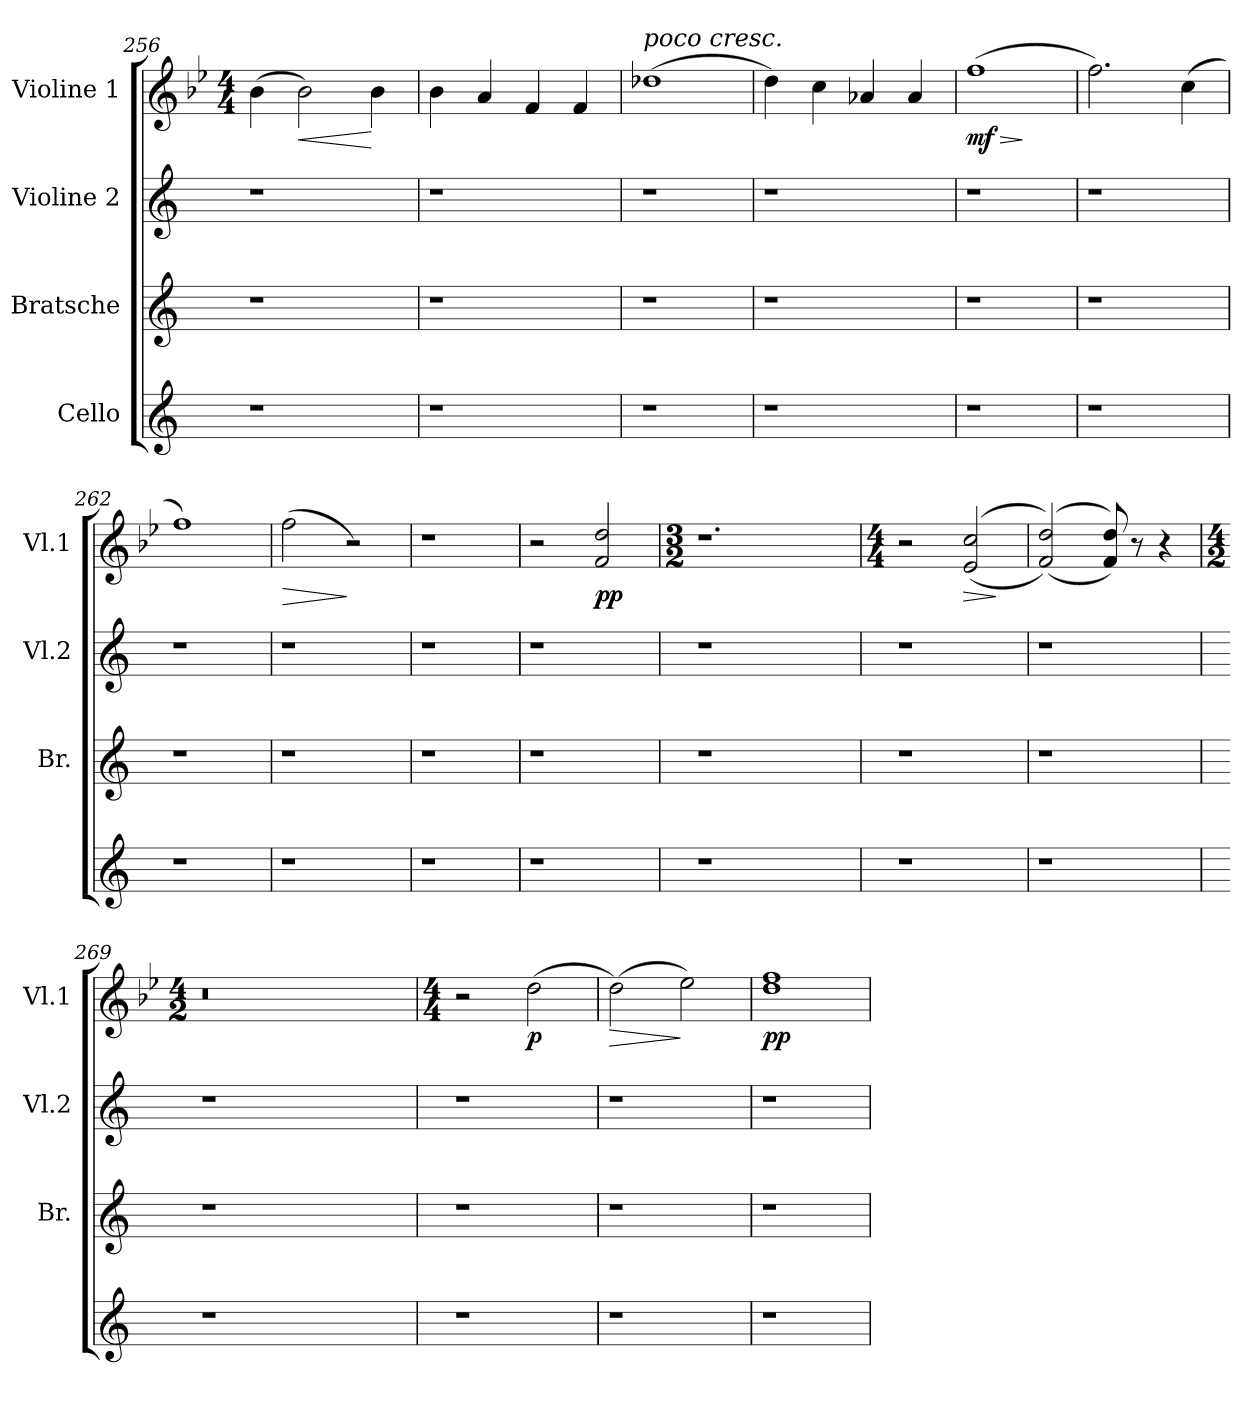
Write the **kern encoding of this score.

**kern	**kern	**kern	**kern	**dynam
*part4	*part3	*part2	*part1	*part1
*staff4	*staff3	*staff2	*staff1	*staff1
*I"Cello	*I"Bratsche	*I"Violine 2	*I"Violine 1	*
*	*I'Br.	*I'Vl.2	*I'Vl.1	*
!!LO:LB:g=z
*clefG2	*clefG2	*clefG2	*clefG2	*
*k[]	*k[]	*k[]	*k[b-e-]	*
*	*	*	*M4/4	*
=256	=256	=256	=256	=256
1r	1r	1r	(4b-\	.
!	!	!	!	!LO:HP:b
.	.	.	2b-\)	<
.	.	.	4b-\	[
=257	=257	=257	=257	=257
1r	1r	1r	4b-\	.
.	.	.	4a/	.
.	.	.	4f/	.
.	.	.	4f/	.
=258	=258	=258	=258	=258
!	!	!	!LO:TX:a:i:t=poco cresc.	!
1r	1r	1r	(1dd-X	.
=259	=259	=259	=259	=259
1r	1r	1r	4dd\)	.
.	.	.	4cc\	.
.	.	.	4a-X/	.
.	.	.	4a-/	.
=260	=260	=260	=260	=260
!	!	!	!	!LO:HP:b
!	!	!	!	!LO:DY:n=1:b
1r	1r	1r	(1ff	> mf
.	.	.	.	]
=261	=261	=261	=261	=261
1r	1r	1r	2.ff\)	.
.	.	.	(4cc\	.
=262	=262	=262	=262	=262
1r	1r	1r	1ff)	.
!!LO:LB:g=z
=263	=263	=263	=263	=263
!	!	!	!	!LO:HP:b
1r	1r	1r	(2ff\	>
.	.	.	2r)	]
=264	=264	=264	=264	=264
1r	1r	1r	1r	.
=265	=265	=265	=265	=265
1r	1r	1r	2r	.
!	!	!	!	!LO:DY:b
.	.	.	2f/ 2dd/	pp
=266	=266	=266	=266	=266
*	*	*	*M3/2	*
1r	1r	1r	1.r	.
2ryy	2ryy	2ryy	.	.
=267	=267	=267	=267	=267
*	*	*	*M4/4	*
1r	1r	1r	2r	.
!	!	!	!	!LO:HP:b
.	.	.	((2e-/ 2cc/	>
.	.	.	.	]
=268	=268	=268	=268	=268
1r	1r	1r	((2f/ 2dd/))	.
.	.	.	8f/ 8dd/))	.
.	.	.	8r	.
.	.	.	4r	.
=269	=269	=269	=269	=269
*	*	*	*M4/2	*
1r	1r	1r	0r	.
1ryy	1ryy	1ryy	.	.
!!LO:LB:g=z
=270	=270	=270	=270	=270
*	*	*	*M4/4	*
1r	1r	1r	2r	.
!	!	!	!	!LO:DY:b
.	.	.	(2dd\	p
=271	=271	=271	=271	=271
!	!	!	!	!LO:HP:b
1r	1r	1r	(2dd\)	>
.	.	.	2ee-\)	]
=272	=272	=272	=272	=272
!	!	!	!	!LO:DY:b
1r	1r	1r	1dd 1ff	pp
=	=	=	=	=
*-	*-	*-	*-	*-
